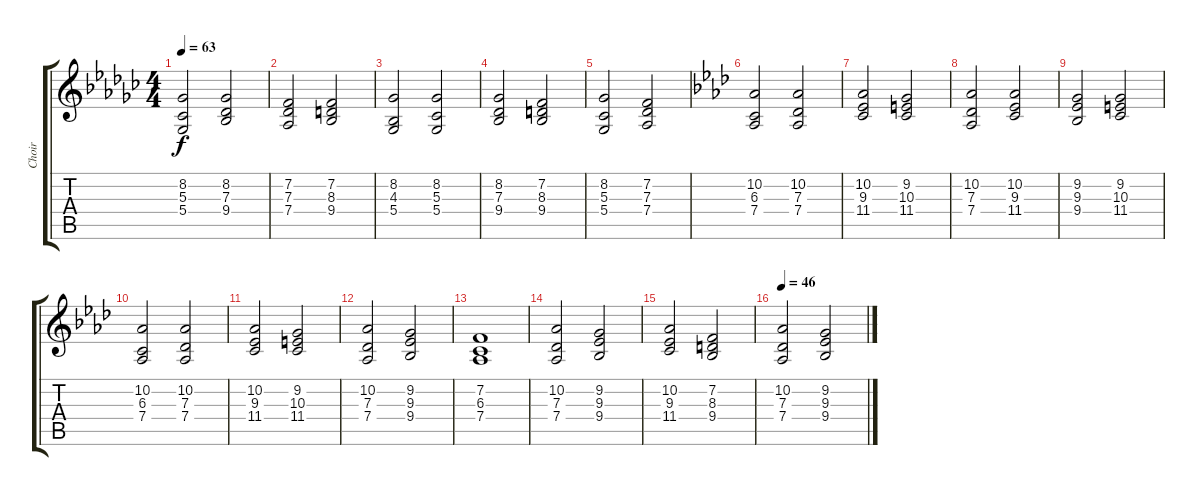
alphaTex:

\track ("Choir" "Choir") {instrument choiraahs}
\staff {score tabs}
\tuning (Eb4 Bb3 Gb3 Db3 Ab2 Eb2) {hide}
\ts (4 4)
\tempo 63
\clef g2
\ks ebminor
(8.2 5.3 5.4).2{dy f} (8.2 7.3 9.4).2 |
(7.2 7.3 7.4).2 (7.2 8.3 9.4).2 |
(8.2 4.3 5.4).2 (8.2 5.3 5.4).2 |
(8.2 7.3 9.4).2 (7.2 8.3 9.4).2 |
(8.2 5.3 5.4).2 (7.2 7.3 7.4).2 |
\ks fminor
(10.2 6.3 7.4).2 (10.2 7.3 7.4).2 |
(10.2 9.3 11.4).2 (9.2 10.3 11.4).2 |
(10.2 7.3 7.4).2 (10.2 9.3 11.4).2 |
(9.2 9.3 9.4).2 (9.2 10.3 11.4).2 |
(10.2 6.3 7.4).2 (10.2 7.3 7.4).2 |
(10.2 9.3 11.4).2 (9.2 10.3 11.4).2 |
(10.2 7.3 7.4).2 (9.2 9.3 9.4).2 |
(7.2 6.3 7.4).1 |
(10.2 7.3 7.4).2 (9.2 9.3 9.4).2 |
(10.2 9.3 11.4).2 (7.2 8.3 9.4).2 |
\tempo 46
(10.2 7.3 7.4).2 (9.2 9.3 9.4).2
